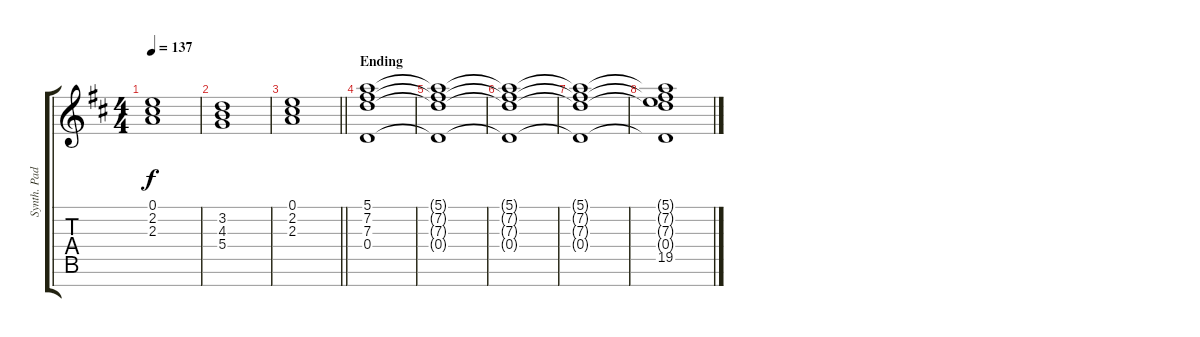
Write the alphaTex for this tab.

\track ("Synth. Pad" "Synth. Pad") {instrument pad2warm}
\staff {score tabs}
\tuning (E5 B4 G4 D4 A3 E3 B2) {hide}
\ts (4 4)
\tempo 137
\clef g2
\ks d
(0.1 2.2 2.3).1{dy f} |
(3.2 4.3 5.4).1 |
\barLineRight lightlight
(0.1 2.2 2.3).1 |
\section ("" "Ending")
(5.1 7.2 7.3 0.4).1 |
(5.1{t} 7.2{t} 7.3{t} 0.4{t}).1 |
(5.1{t} 7.2{t} 7.3{t} 0.4{t}).1 |
(5.1{t} 7.2{t} 7.3{t} 0.4{t}).1 |
(5.1{t} 7.2{t} 7.3{t} 0.4{t} 19.5).1
